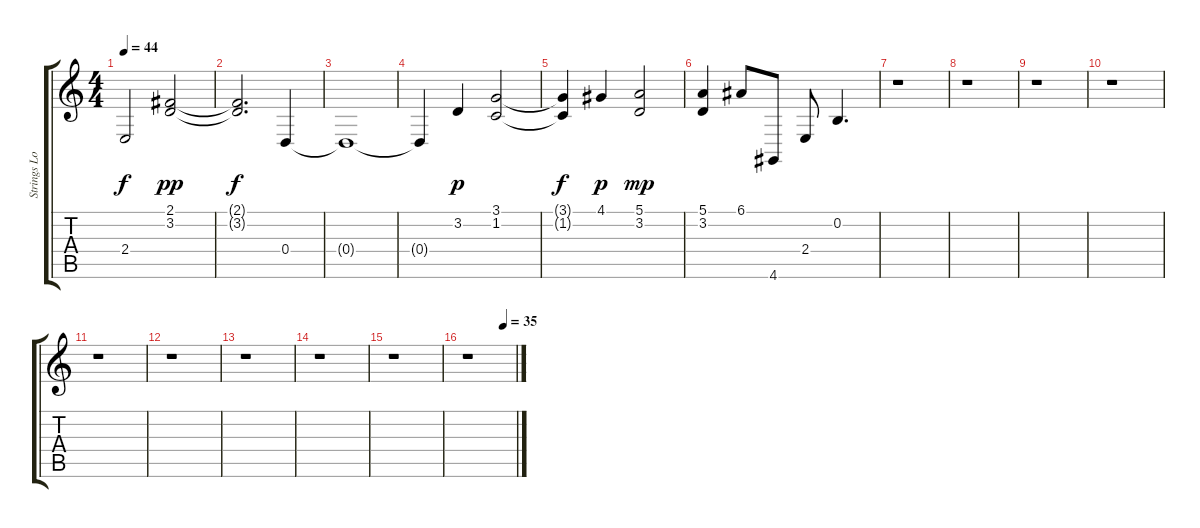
\track ("Strings Lower" "Strings Lo") {instrument stringensemble1}
\staff {score tabs}
\tuning (E4 B3 G3 D3 A2 E2) {hide}
\ts (4 4)
\tempo 44
\clef g2
\ks c
2.4{t}.2{dy f} (2.1 3.2).2{dy pp} |
(2.1{t} 3.2{t}).2{d dy f} 0.4.4 |
0.4{t}.1 |
0.4{t}.4 3.2.4{dy p} (3.1 1.2).2 |
(3.1{t} 1.2{t}).4{dy f} 4.1.4{dy p} (5.1 3.2).2{dy mp} |
(5.1 3.2).4 6.1.8 4.6.8 2.4.8 0.2.4{d} |
r.1 |
r.1 |
r.1 |
r.1 |
r.1 |
r.1 |
r.1 |
r.1 |
r.1 |
\tempo (35 0.75)
r.1
